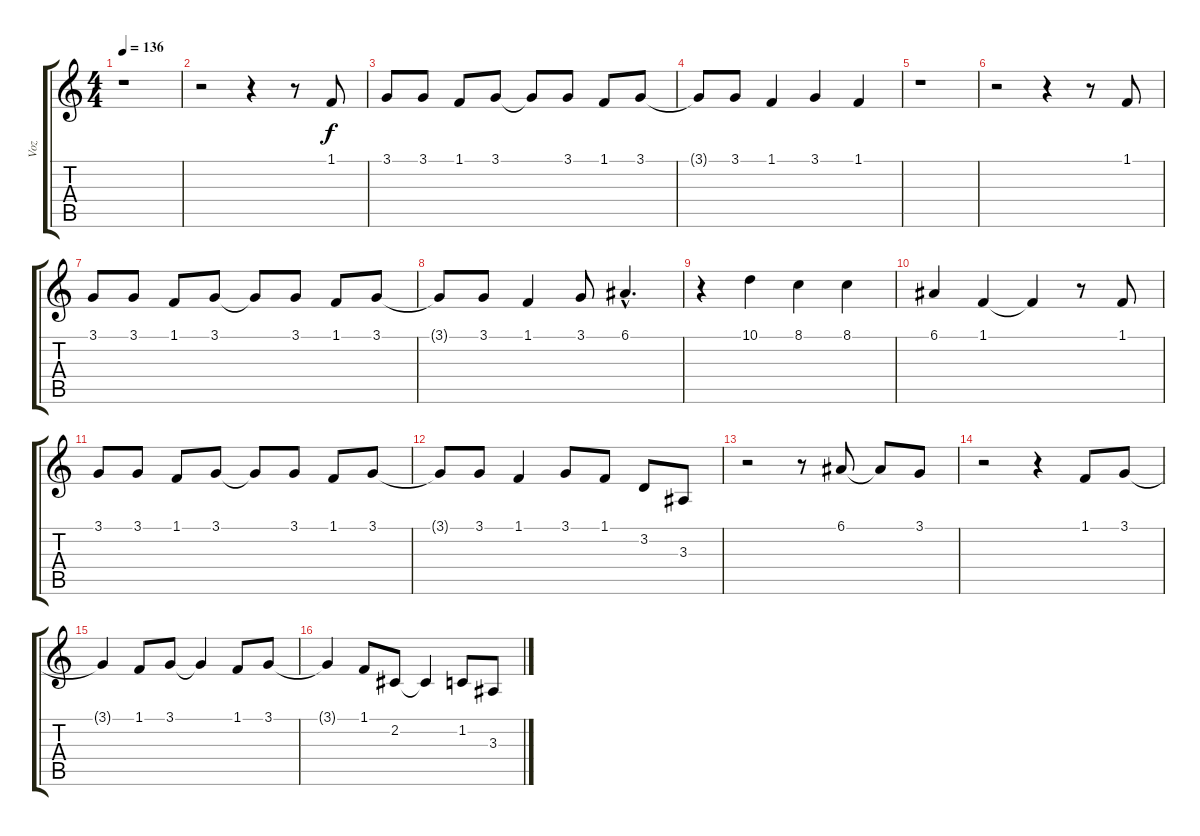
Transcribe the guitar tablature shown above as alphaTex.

\track ("Voz" "Voz") {instrument drawbarorgan}
\staff {score tabs}
\tuning (E4 B3 G3 D3 A2 E2) {hide}
\ts (4 4)
\tempo 136
\clef g2
\ks c
r.1{dy f} |
r.2 r.4 r.8 1.1.8 |
3.1.8 3.1.8 1.1.8 3.1.8 3.1{t}.8 3.1.8 1.1.8 3.1.8 |
3.1{t}.8 3.1.8 1.1.4 3.1.4 1.1.4 |
r.1 |
r.2 r.4 r.8 1.1.8 |
3.1.8 3.1.8 1.1.8 3.1.8 3.1{t}.8 3.1.8 1.1.8 3.1.8 |
3.1{t}.8 3.1.8 1.1.4 3.1.8 6.1{hac}.4{d} |
r.4 10.1.4 8.1.4 8.1.4 |
6.1.4 1.1.4 1.1{t}.4 r.8 1.1.8 |
3.1.8 3.1.8 1.1.8 3.1.8 3.1{t}.8 3.1.8 1.1.8 3.1.8 |
3.1{t}.8 3.1.8 1.1.4 3.1.8 1.1.8 3.2.8 3.3.8 |
r.2 r.8 6.1.8 6.1{t}.8 3.1.8 |
r.2 r.4 1.1.8 3.1.8 |
3.1{t}.4 1.1.8 3.1.8 3.1{t}.4 1.1.8 3.1.8 |
3.1{t}.4 1.1.8 2.2.8 2.2{t}.4 1.2.8 3.3.8
